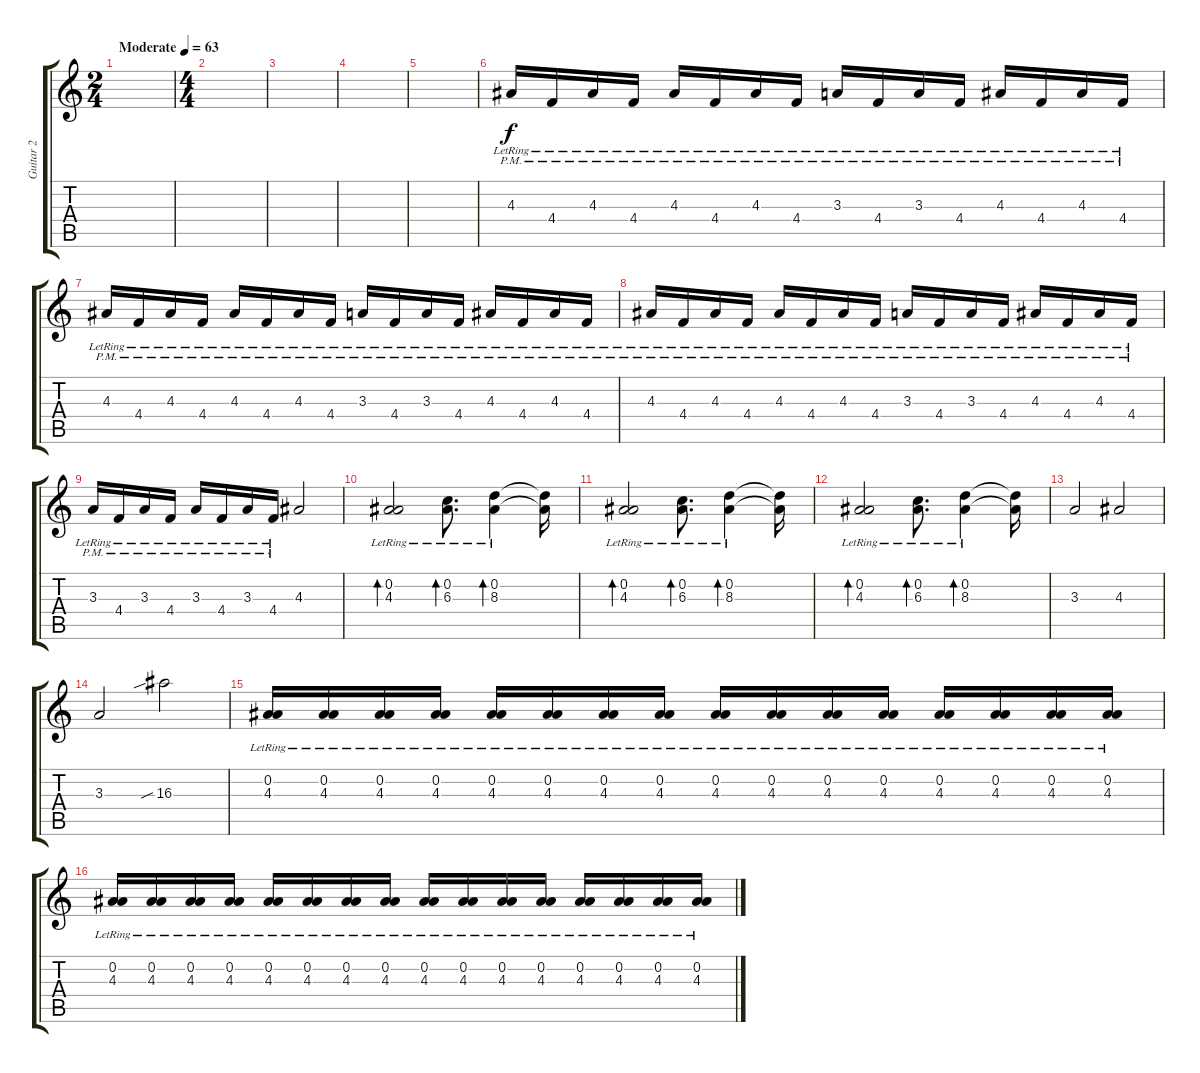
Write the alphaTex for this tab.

\track ("Guitar 2 " "Guitar 2 ") {instrument overdrivenguitar}
\staff {score tabs}
\tuning (Eb4 Bb3 Gb3 Db3 Ab2 Eb2) {hide}
\ts (2 4)
\tempo (63 "Moderate")
\clef g2
\ks c
|
\ts (4 4)
|
|
|
|
4.3{pm lr}.16 4.4{pm lr}.16 4.3{pm lr}.16 4.4{pm lr}.16 4.3{pm lr}.16 4.4{pm lr}.16 4.3{pm lr}.16 4.4{pm lr}.16 3.3{pm lr}.16 4.4{pm lr}.16 3.3{pm lr}.16 4.4{pm lr}.16 4.3{pm lr}.16 4.4{pm lr}.16 4.3{pm lr}.16 4.4{pm lr}.16 |
4.3{pm lr}.16 4.4{pm lr}.16 4.3{pm lr}.16 4.4{pm lr}.16 4.3{pm lr}.16 4.4{pm lr}.16 4.3{pm lr}.16 4.4{pm lr}.16 3.3{pm lr}.16 4.4{pm lr}.16 3.3{pm lr}.16 4.4{pm lr}.16 4.3{pm lr}.16 4.4{pm lr}.16 4.3{pm lr}.16 4.4{pm lr}.16 |
4.3{pm lr}.16 4.4{pm lr}.16 4.3{pm lr}.16 4.4{pm lr}.16 4.3{pm lr}.16 4.4{pm lr}.16 4.3{pm lr}.16 4.4{pm lr}.16 3.3{pm lr}.16 4.4{pm lr}.16 3.3{pm lr}.16 4.4{pm lr}.16 4.3{pm lr}.16 4.4{pm lr}.16 4.3{pm lr}.16 4.4{pm lr}.16 |
3.3{pm lr}.16 4.4{pm lr}.16 3.3{pm lr}.16 4.4{pm lr}.16 3.3{pm lr}.16 4.4{pm lr}.16 3.3{pm lr}.16 4.4{pm lr}.16 4.3.2 |
(0.2{lr} 4.3{lr}).2{bd 60 dy f} (0.2{lr} 6.3{lr}).8{d bd 60} (0.2{lr} 8.3{lr}).4{bd 60} (0.2{t} 8.3{t}).16 |
(0.2{lr} 4.3{lr}).2{bd 60} (0.2{lr} 6.3{lr}).8{d bd 60} (0.2{lr} 8.3{lr}).4{bd 60} (0.2{t} 8.3{t}).16 |
(0.2{lr} 4.3{lr}).2{bd 60} (0.2{lr} 6.3{lr}).8{d bd 60} (0.2{lr} 8.3{lr}).4{bd 60} (0.2{t} 8.3{t}).16 |
3.3.2 4.3.2 |
3.3.2 16.3{sib}.2 |
(0.2{lr} 4.3{lr}).16 (0.2{lr} 4.3{lr}).16 (0.2{lr} 4.3{lr}).16 (0.2{lr} 4.3{lr}).16 (0.2{lr} 4.3{lr}).16 (0.2{lr} 4.3{lr}).16 (0.2{lr} 4.3{lr}).16 (0.2{lr} 4.3{lr}).16 (0.2{lr} 4.3{lr}).16 (0.2{lr} 4.3{lr}).16 (0.2{lr} 4.3{lr}).16 (0.2{lr} 4.3{lr}).16 (0.2{lr} 4.3{lr}).16 (0.2{lr} 4.3{lr}).16 (0.2{lr} 4.3{lr}).16 (0.2{lr} 4.3{lr}).16 |
(0.2{lr} 4.3{lr}).16 (0.2{lr} 4.3{lr}).16 (0.2{lr} 4.3{lr}).16 (0.2{lr} 4.3{lr}).16 (0.2{lr} 4.3{lr}).16 (0.2{lr} 4.3{lr}).16 (0.2{lr} 4.3{lr}).16 (0.2{lr} 4.3{lr}).16 (0.2{lr} 4.3{lr}).16 (0.2{lr} 4.3{lr}).16 (0.2{lr} 4.3{lr}).16 (0.2{lr} 4.3{lr}).16 (0.2{lr} 4.3{lr}).16 (0.2{lr} 4.3{lr}).16 (0.2{lr} 4.3{lr}).16 (0.2{lr} 4.3{lr}).16
